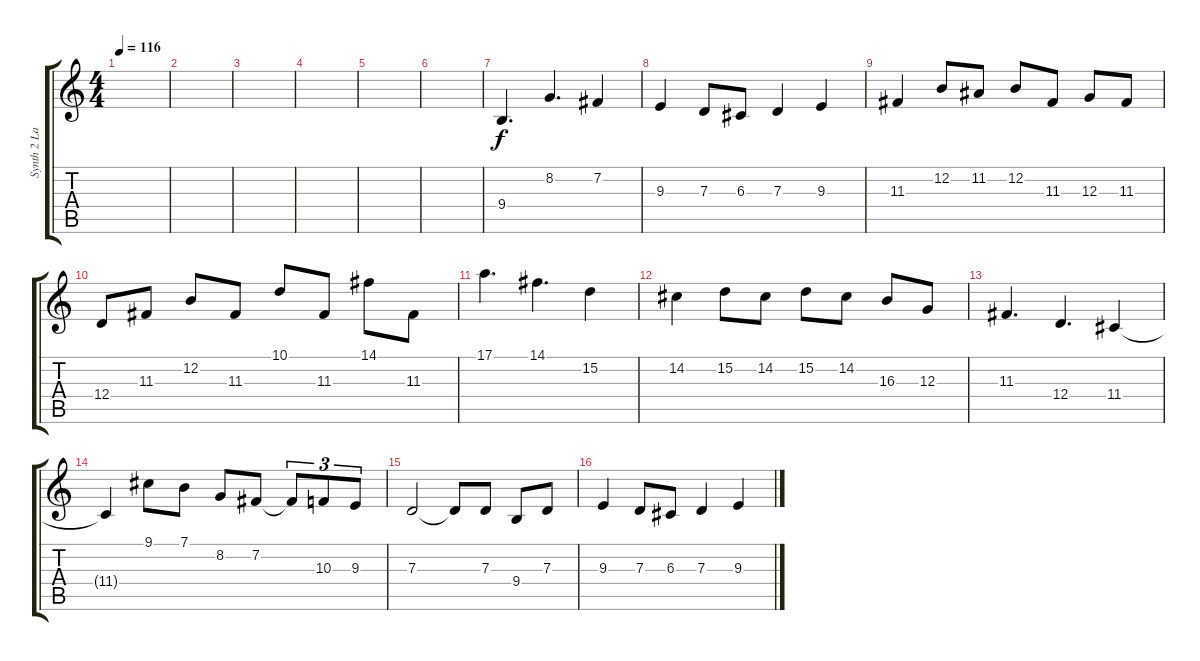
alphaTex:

\track ("Synth 2 Layer" "Synth 2 La") {instrument stringensemble1}
\staff {score tabs}
\tuning (E4 B3 G3 D3 A2 E2) {hide}
\ts (4 4)
\tempo 116
\clef g2
\ks c
|
|
|
|
|
|
9.4.4{d} 8.2.4{d} 7.2.4 |
9.3.4 7.3.8 6.3.8 7.3.4 9.3.4 |
11.3.4 12.2.8 11.2.8 12.2.8 11.3.8 12.3.8 11.3.8 |
12.4.8 11.3.8 12.2.8 11.3.8 10.1.8 11.3.8 14.1.8 11.3.8 |
17.1.4{d} 14.1.4{d} 15.2.4 |
14.2.4 15.2.8 14.2.8 15.2.8 14.2.8 16.3.8 12.3.8 |
11.3.4{d} 12.4.4{d} 11.4.4 |
11.4{t}.4 9.1.8 7.1.8 8.2.8 7.2.8 7.2{t}.8{tu (3 2)} 10.3.8{tu (3 2)} 9.3.8{tu (3 2)} |
7.3.2 7.3{t}.8 7.3.8 9.4.8 7.3.8 |
9.3.4 7.3.8 6.3.8 7.3.4 9.3.4
